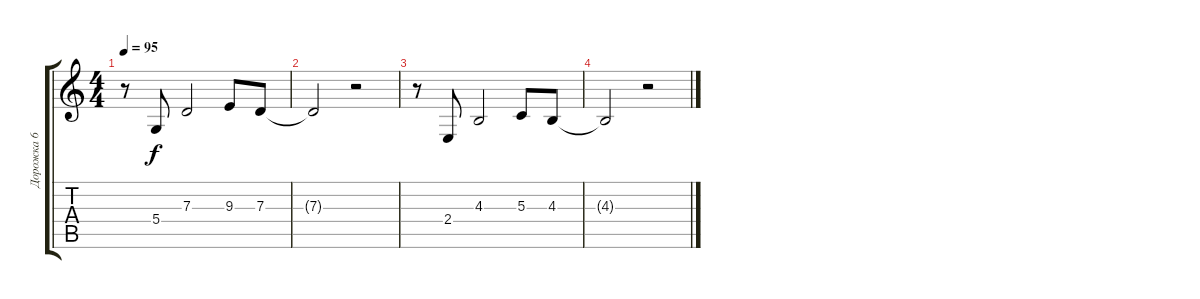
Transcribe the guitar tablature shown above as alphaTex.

\track ("Дорожка 6" "Дорожка 6") {instrument fx7echoes}
\staff {score tabs}
\tuning (E4 B3 G3 D3 A2 E2) {hide}
\ts (4 4)
\tempo 95
\clef g2
\ks c
r.8{dy f} 5.4.8 7.3.2 9.3.8 7.3.8 |
7.3{t}.2 r.2 |
r.8 2.4.8 4.3.2 5.3.8 4.3.8 |
4.3{t}.2 r.2
